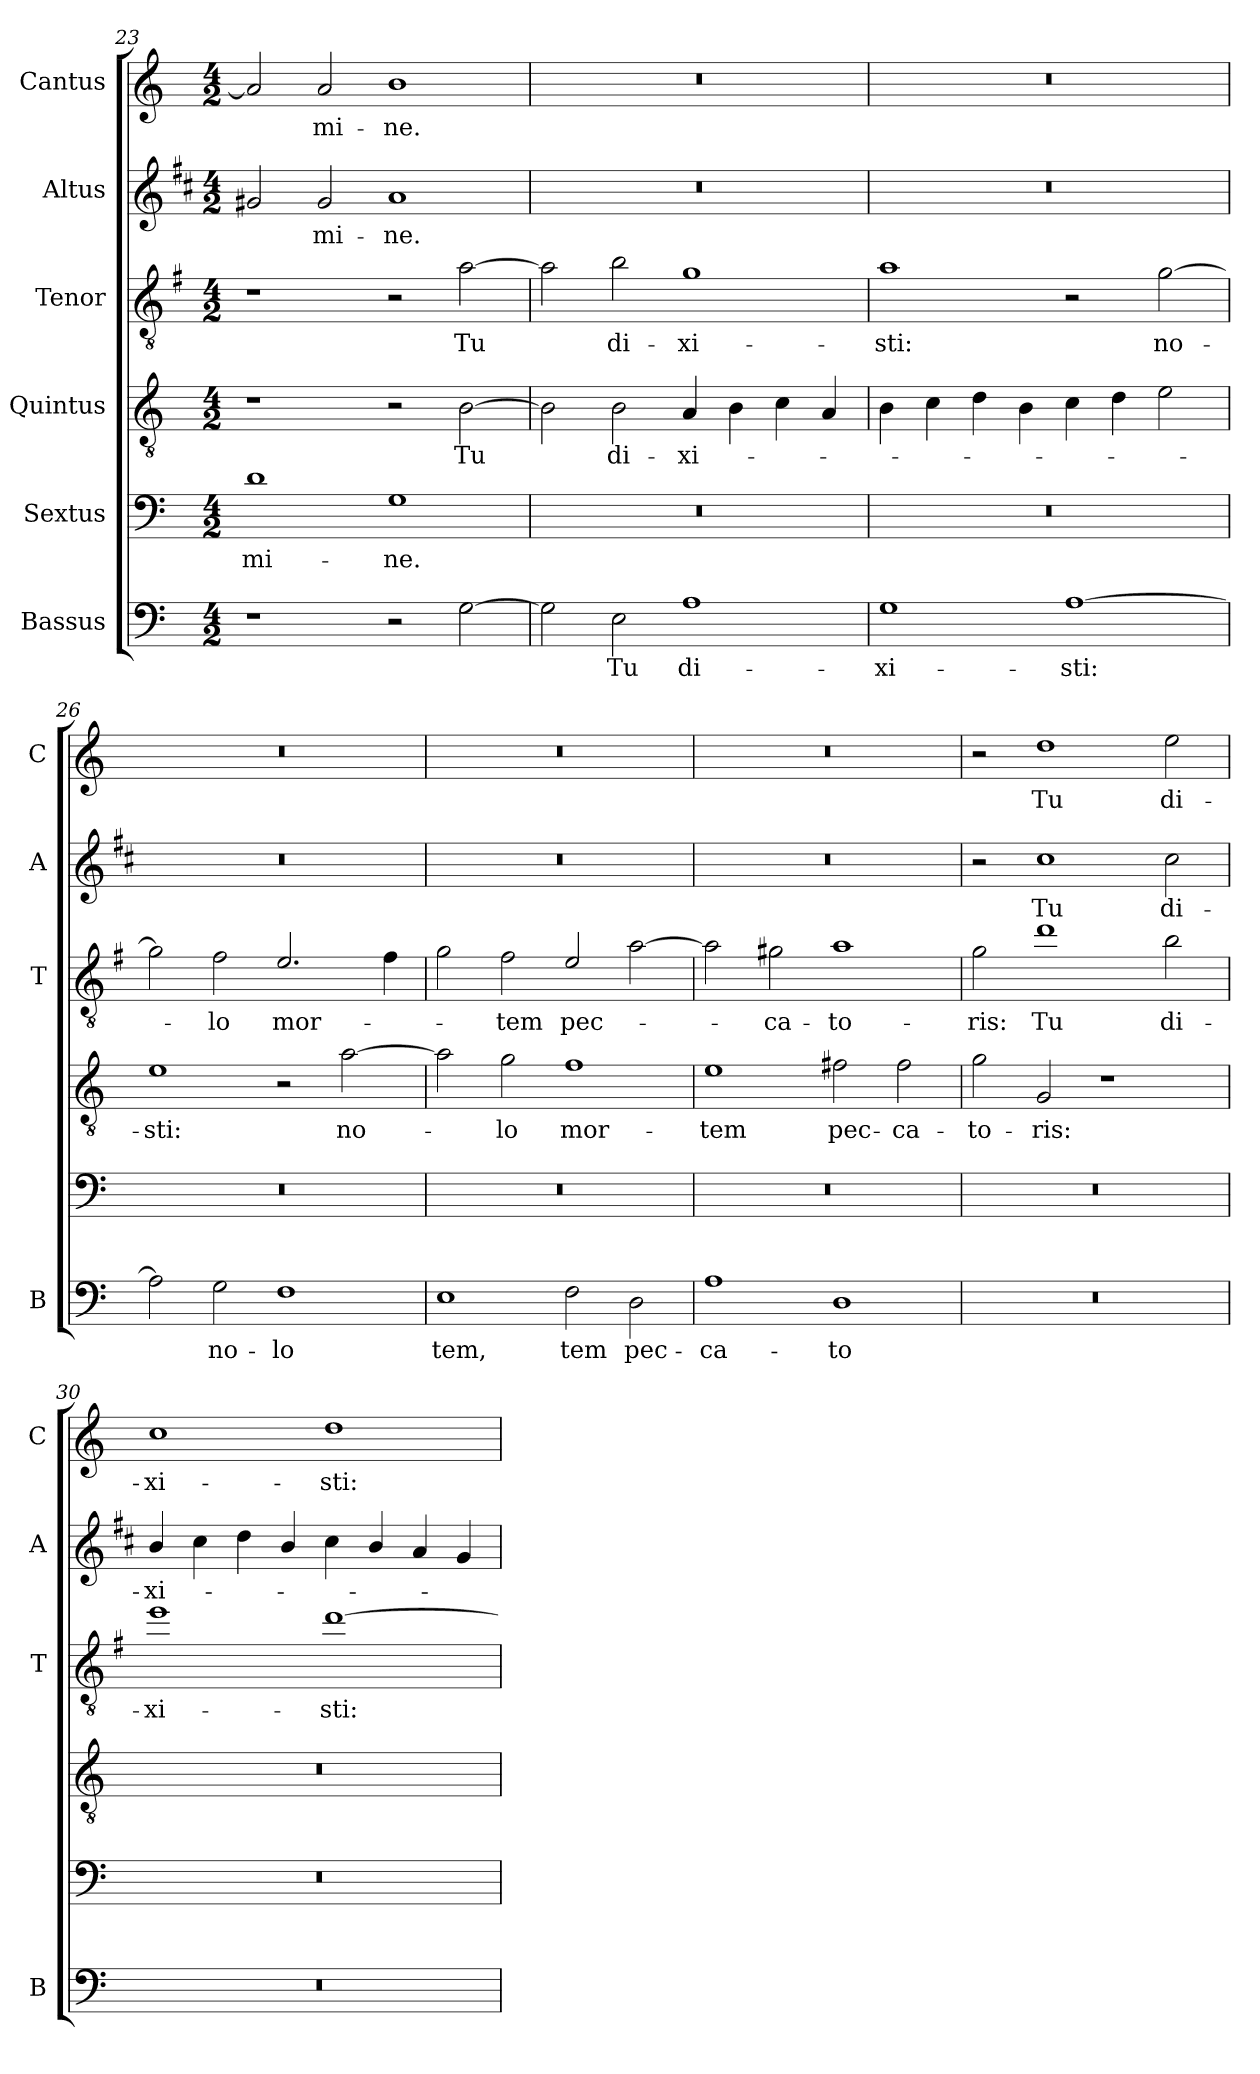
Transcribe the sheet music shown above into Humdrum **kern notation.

**kern	**text	**kern	**text	**kern	**text	**kern	**text	**kern	**text	**kern	**text
*part6	*part6	*part5	*part5	*part4	*part4	*part3	*part3	*part2	*part2	*part1	*part1
*staff6	*staff6	*staff5	*staff5	*staff4	*staff4	*staff3	*staff3	*staff2	*staff2	*staff1	*staff1
*I"Bassus	*	*I"Sextus	*	*I"Quintus	*	*I"Tenor	*	*I"Altus	*	*I"Cantus	*
*I'B	*	*	*	*	*	*I'T	*	*I'A	*	*I'C	*
*clefF4	*	*clefF4	*	*clefGv2	*	*clefGv2	*	*clefG2	*	*clefG2	*
*	*	*	*	*	*	*ITrd4c7	*	*ITrd1c2	*	*	*
*k[]	*	*k[]	*	*k[]	*	*k[]	*	*k[]	*	*k[]	*
*C:	*	*C:	*	*C:	*	*C:	*	*C:	*	*C:	*
*M4/2	*	*M4/2	*	*M4/2	*	*M4/2	*	*M4/2	*	*M4/2	*
=23	=23	=23	=23	=23	=23	=23	=23	=23	=23	=23	=23
!	!	!	!LO:LY:b	!	!	!	!	!	!	!	!
1r	.	1d	-mi-	1r	.	1r	.	2f#X/	.	2a/]	.
!	!	!	!	!	!	!	!	!	!LO:LY:b	!	!LO:LY:b
.	.	.	.	.	.	.	.	2f#/	-mi-	2a/	-mi-
!	!	!	!LO:LY:b	!	!	!	!	!	!LO:LY:b	!	!LO:LY:b
2r	.	1G	-ne.	2r	.	2r	.	1g	-ne.	1b	-ne.
!	!	!	!	!	!LO:LY:b	!	!LO:LY:b	!	!	!	!
[2G\	.	.	.	[2B\	Tu	[2d\	Tu	.	.	.	.
!!LO:LB:g=z
=24	=24	=24	=24	=24	=24	=24	=24	=24	=24	=24	=24
2G\]	.	0r	.	2B\]	.	2d\]	.	0r	.	0r	.
!	!LO:LY:b	!	!	!	!LO:LY:b	!	!LO:LY:b	!	!	!	!
2E\	Tu	.	.	2B\	di-	2e\	di-	.	.	.	.
!	!LO:LY:b	!	!	!	!LO:LY:b	!	!LO:LY:b	!	!	!	!
1A	di-	.	.	4A/	-xi-	1c	-xi-	.	.	.	.
.	.	.	.	4B\	.	.	.	.	.	.	.
.	.	.	.	4c\	.	.	.	.	.	.	.
.	.	.	.	4A/	.	.	.	.	.	.	.
=25	=25	=25	=25	=25	=25	=25	=25	=25	=25	=25	=25
!	!LO:LY:b	!	!	!	!	!	!LO:LY:b	!	!	!	!
1G	-xi-	0r	.	4B\	.	1d	-sti:	0r	.	0r	.
.	.	.	.	4c\	.	.	.	.	.	.	.
.	.	.	.	4d\	.	.	.	.	.	.	.
.	.	.	.	4B\	.	.	.	.	.	.	.
!	!LO:LY:b	!	!	!	!	!	!	!	!	!	!
[1A	-sti:	.	.	4c\	.	2r	.	.	.	.	.
.	.	.	.	4d\	.	.	.	.	.	.	.
!	!	!	!	!	!	!	!LO:LY:b	!	!	!	!
.	.	.	.	2e\	.	[2c\	no-	.	.	.	.
=26	=26	=26	=26	=26	=26	=26	=26	=26	=26	=26	=26
!	!	!	!	!	!LO:LY:b	!	!	!	!	!	!
2A\]	.	0r	.	1e	-sti:	2c\]	.	0r	.	0r	.
!	!LO:LY:b	!	!	!	!	!	!LO:LY:b	!	!	!	!
2G\	no-	.	.	.	.	2B\	-lo	.	.	.	.
!	!LO:LY:b	!	!	!	!	!	!LO:LY:b	!	!	!	!
1F	-lo	.	.	2r	.	2.A/	mor-	.	.	.	.
!	!	!	!	!	!LO:LY:b	!	!	!	!	!	!
.	.	.	.	[2a\	no-	.	.	.	.	.	.
.	.	.	.	.	.	4B\	.	.	.	.	.
=27	=27	=27	=27	=27	=27	=27	=27	=27	=27	=27	=27
!	!LO:LY:b	!	!	!	!	!	!	!	!	!	!
1E	tem,	0r	.	2a\]	.	2c\	.	0r	.	0r	.
!	!	!	!	!	!LO:LY:b	!	!LO:LY:b	!	!	!	!
.	.	.	.	2g\	-lo	2B\	-tem	.	.	.	.
!	!LO:LY:b	!	!	!	!LO:LY:b	!	!LO:LY:b	!	!	!	!
2F\	tem	.	.	1f	mor-	2A/	pec-	.	.	.	.
!	!LO:LY:b	!	!	!	!	!	!	!	!	!	!
2D\	pec-	.	.	.	.	[2d\	.	.	.	.	.
=28	=28	=28	=28	=28	=28	=28	=28	=28	=28	=28	=28
!	!LO:LY:b	!	!	!	!LO:LY:b	!	!	!	!	!	!
1A	-ca-	0r	.	1e	-tem	2d\]	.	0r	.	0r	.
!	!	!	!	!	!	!	!LO:LY:b	!	!	!	!
.	.	.	.	.	.	2c#X\	-ca-	.	.	.	.
!	!LO:LY:b	!	!	!	!LO:LY:b	!	!LO:LY:b	!	!	!	!
1D	-to-	.	.	2f#X\	pec-	1d	-to-	.	.	.	.
!	!	!	!	!	!LO:LY:b	!	!	!	!	!	!
.	.	.	.	2f#\	-ca-	.	.	.	.	.	.
=29	=29	=29	=29	=29	=29	=29	=29	=29	=29	=29	=29
!	!	!	!	!	!LO:LY:b	!	!LO:LY:b	!	!	!	!
0r	.	0r	.	2g\	-to-	2c\	-ris:	2r	.	2r	.
!	!	!	!	!	!LO:LY:b	!	!LO:LY:b	!	!LO:LY:b	!	!LO:LY:b
.	.	.	.	2G/	-ris:	1g	Tu	1b	Tu	1dd	Tu
.	.	.	.	1r	.	.	.	.	.	.	.
!	!	!	!	!	!	!	!LO:LY:b	!	!LO:LY:b	!	!LO:LY:b
.	.	.	.	.	.	2e\	di-	2b\	di-	2ee\	di-
!!LO:PB:g=z
=30	=30	=30	=30	=30	=30	=30	=30	=30	=30	=30	=30
!	!	!	!	!	!	!	!LO:LY:b	!	!LO:LY:b	!	!LO:LY:b
0r	.	0r	.	0r	.	1a	-xi-	4a/	-xi-	1cc	-xi-
.	.	.	.	.	.	.	.	4b\	.	.	.
.	.	.	.	.	.	.	.	4cc\	.	.	.
.	.	.	.	.	.	.	.	4a/	.	.	.
!	!	!	!	!	!	!	!LO:LY:b	!	!	!	!LO:LY:b
.	.	.	.	.	.	[1g	-sti:	4b\	.	1dd	-sti:
.	.	.	.	.	.	.	.	4a/	.	.	.
.	.	.	.	.	.	.	.	4g/	.	.	.
.	.	.	.	.	.	.	.	4f/	.	.	.
=	=	=	=	=	=	=	=	=	=	=	=
*-	*-	*-	*-	*-	*-	*-	*-	*-	*-	*-	*-
